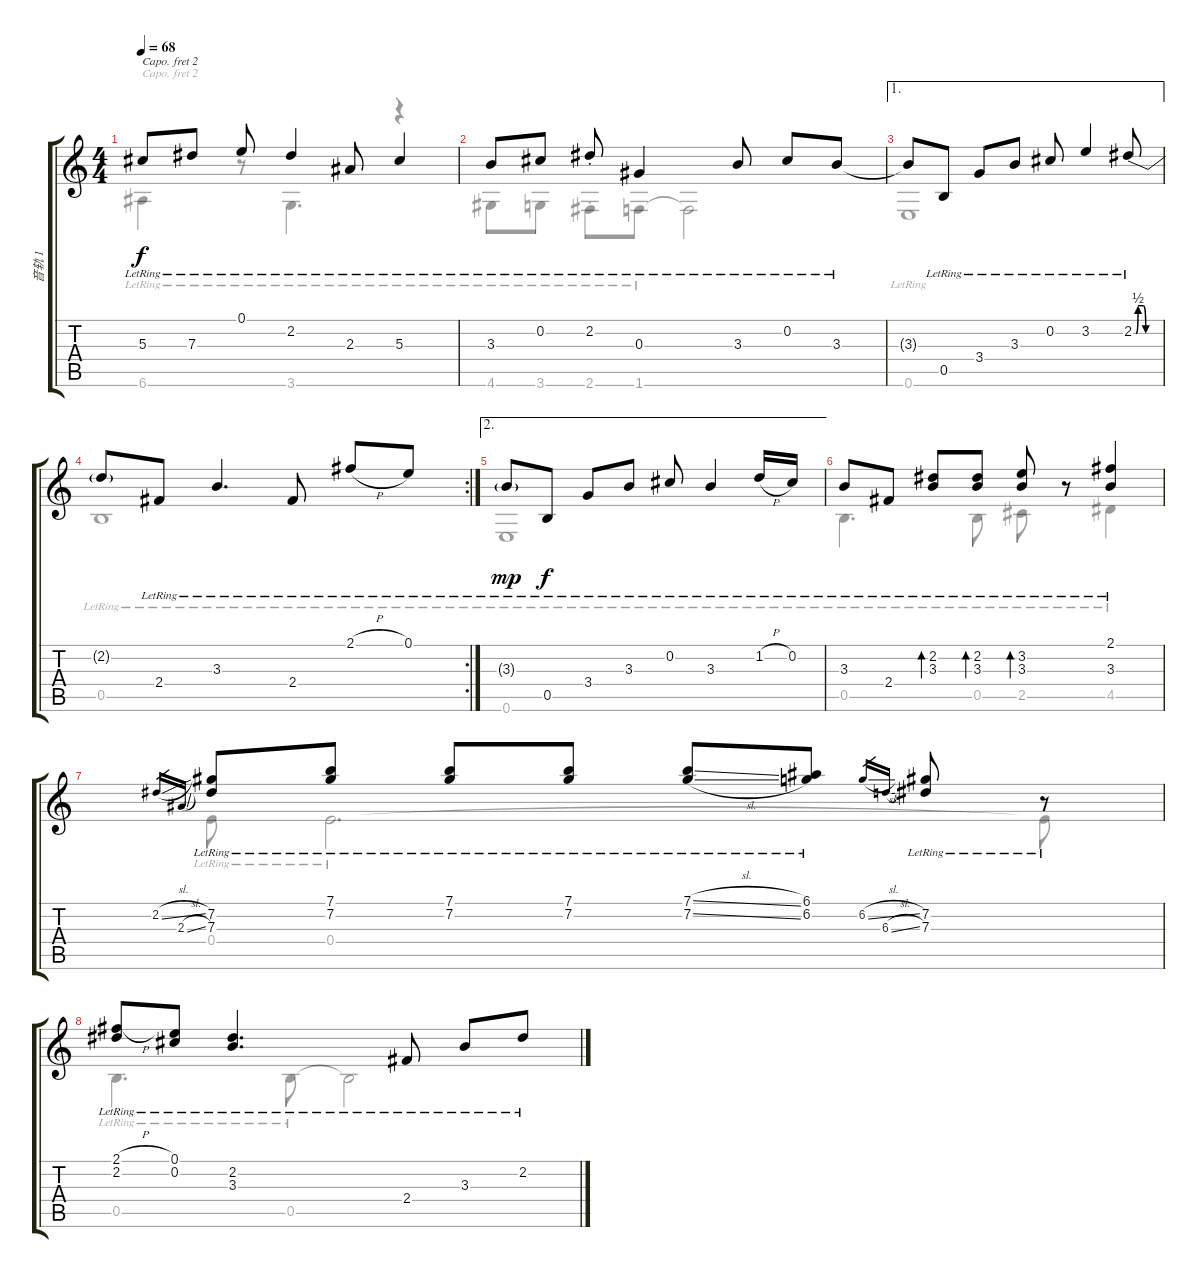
\track ("音轨 1" "音轨 1") {instrument acousticguitarsteel}
\staff {score tabs}
\capo 2
\tuning (D4 B3 Gb3 D3 A2 D2) {hide}
\voice
\ts (4 4)
\tempo 68
\clef g2
\ks c
5.3{lr}.8{dy f} 7.3{lr}.8 0.1{lr}.8 2.2{lr}.4 2.3{lr}.8 5.3{lr}.4 |
3.3{lr}.8 0.2{lr}.8 2.2{st lr}.8 0.3{lr}.4 3.3{lr}.8 0.2{lr}.8 3.3{lr}.8 |
\ae 1
3.3{t}.8 0.5{lr}.8 3.4{lr}.8 3.3{lr}.8 0.2{lr}.8 3.2{lr}.4 2.2{be (custom 0 0 5 0 10 2 22 2 28 0 60 0) lr}.8 |
\rc 2
2.2{t}.8 2.4{lr}.8 3.3{lr}.4{d} 2.4{lr}.8 2.1{h lr}.8 0.1{lr}.8 |
\ae 2
3.3{g lr}.8{dy mp} 0.5{lr}.8{dy f} 3.4{lr}.8 3.3{lr}.8 0.2{lr}.8 3.3{lr}.4 1.2{h lr}.16 0.2{lr}.16 |
3.3{lr}.8 2.4{lr}.8 (2.2{lr} 3.3{lr}).8{bd 60} (2.2{lr} 3.3{lr}).8{bd 60} (3.2{lr} 3.3{lr}).8{bd 240} r.8 (2.1{lr} 3.3{lr}).4 |
2.2{sl}.16{gr} 2.3{sl}.16{gr} (7.2{lr} 7.3{lr}).8 (7.1{lr} 7.2{lr}).8 (7.1{lr} 7.2{lr}).8 (7.1{lr} 7.2{lr}).8 (7.1{sl lr} 7.2{sl lr}).8 (6.1{lr} 6.2{lr}).8 6.2{sl}.16{gr} 6.3{sl}.16{gr} (7.2{lr} 7.3{lr}).8 r.8 |
(2.1{h lr} 2.2{lr}).8 (0.1{lr} 0.2{lr}).8 (2.2{lr} 3.3{lr}).4{d} 2.4{lr}.8 3.3{lr}.8 2.2{lr}.8
\voice
\clef g2
\ottava regular
\simile none
\ks c
6.6{lr}.4{dy f} r.8 3.6{lr}.4{d} r.4 |
4.6{lr}.8 3.6{lr}.8 2.6{st lr}.8 1.6{lr}.8 1.6{t}.2 |
0.6{lr}.1 |
0.5{lr}.1 |
0.6{lr}.1 |
0.5{lr}.4{d} 0.5{lr}.8 2.5{lr}.8 r.8 4.5{lr}.4 |
0.4{lr}.8 0.4{lr}.2{d} 0.4{t}.8 |
0.5{lr}.4{d} 0.5{lr}.8 0.5{t}.2
